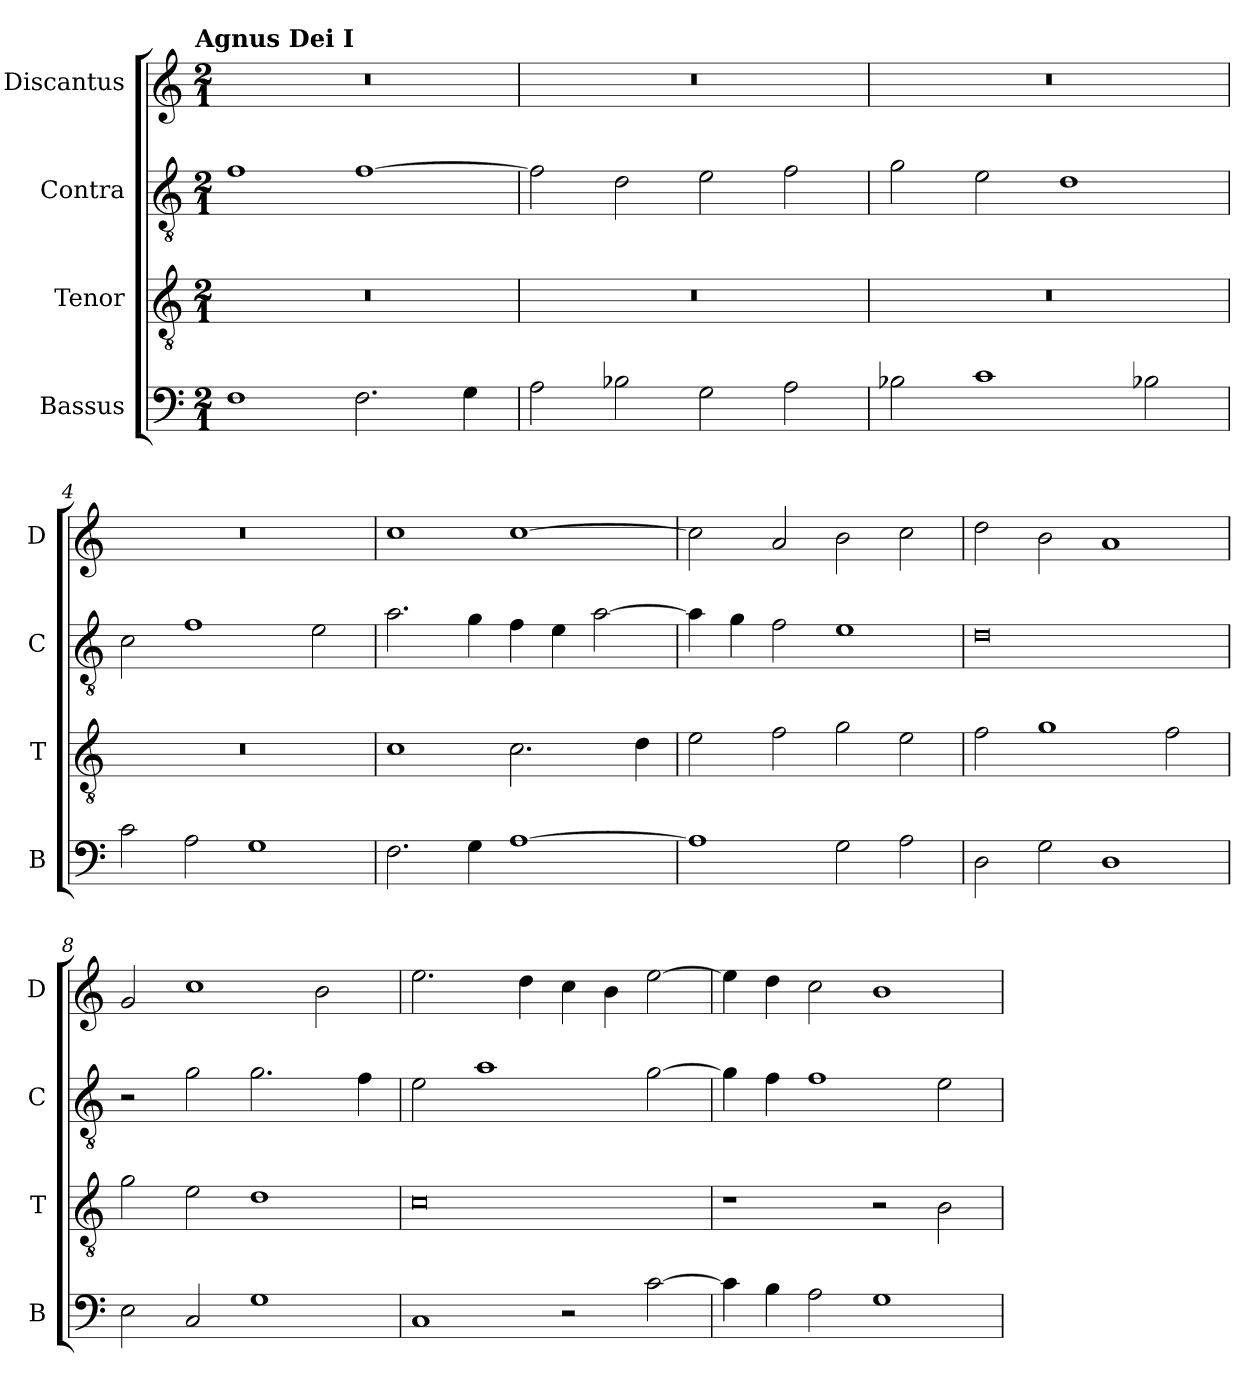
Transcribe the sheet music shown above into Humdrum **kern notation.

**kern	**kern	**kern	**kern
*part4	*part3	*part2	*part1
*staff4	*staff3	*staff2	*staff1
*I"Bassus	*I"Tenor	*I"Contra	*I"Discantus
*I'B	*I'T	*I'C	*I'D
*clefF4	*clefGv2	*clefGv2	*clefG2
*k[]	*k[]	*k[]	*k[]
!!LO:TX:omd:t=Agnus Dei I
*M2/1	*M2/1	*M2/1	*M2/1
=1	=1	=1	=1
1F	0r	1f	0r
2.F\	.	[1f	.
4G\	.	.	.
=2	=2	=2	=2
2A\	0r	2f\]	0r
2B-X\	.	2d\	.
2G\	.	2e\	.
2A\	.	2f\	.
=3	=3	=3	=3
2B-X\	0r	2g\	0r
1c	.	2e\	.
.	.	1d	.
2B-X\	.	.	.
=4	=4	=4	=4
2c\	0r	2c\	0r
2A\	.	1f	.
1G	.	.	.
.	.	2e\	.
=5	=5	=5	=5
2.F\	1c	2.a\	1cc
4G\	.	4g\	.
[1A	2.c\	4f\	[1cc
.	.	4e\	.
.	.	[2a\	.
.	4d\	.	.
=6	=6	=6	=6
1A]	2e\	4a\]	2cc\]
.	.	4g\	.
.	2f\	2f\	2a/
2G\	2g\	1e	2b\
2A\	2e\	.	2cc\
=7	=7	=7	=7
2D\	2f\	0d	2dd\
2G\	1g	.	2b\
1D	.	.	1a
.	2f\	.	.
=8	=8	=8	=8
2E\	2g\	2r	2g/
2C/	2e\	2g\	1cc
1G	1d	2.g\	.
.	.	.	2b\
.	.	4f\	.
=9	=9	=9	=9
1C	0c	2e\	2.ee\
.	.	1a	.
.	.	.	4dd\
2r	.	.	4cc\
.	.	.	4b\
[2c\	.	[2g\	[2ee\
=10	=10	=10	=10
4c\]	1r	4g\]	4ee\]
4B\	.	4f\	4dd\
2A\	.	1f	2cc\
1G	2r	.	1b
.	2B\	2e\	.
=	=	=	=
*-	*-	*-	*-
